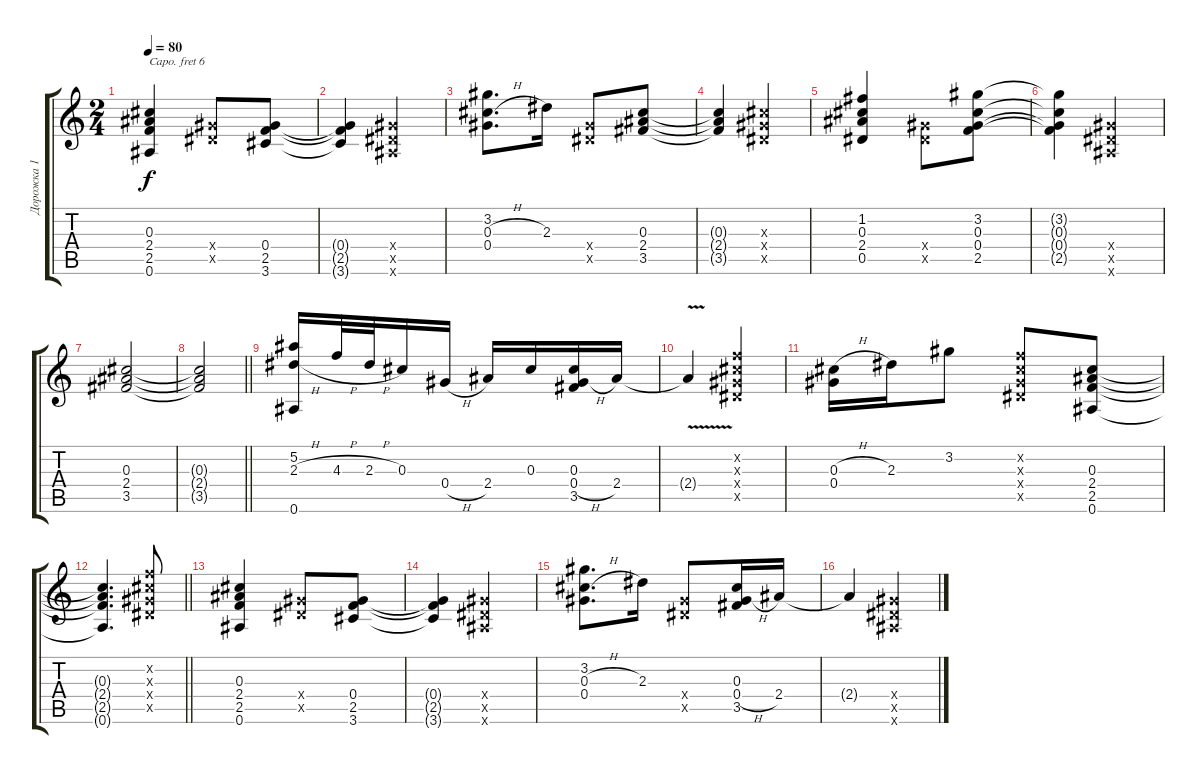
\track ("Дорожка 1" "Дорожка 1") {instrument acousticguitarsteel}
\staff {score tabs}
\capo 6
\tuning (E4 B3 G3 D3 A2 E2) {hide}
\ts (2 4)
\tempo 80
\clef g2
\ks c
(0.3 2.4 2.5 0.6).4{dy f} (0.4{x} 0.5{x}).8 (0.4 2.5 3.6).8 |
(0.4{t} 2.5{t} 3.6{t}).4 (0.4{x} 0.5{x} 0.6{x}).4 |
(3.2 0.3{h} 0.4).8{d} 2.3.16 (0.4{x} 0.5{x}).8 (0.3 2.4 3.5).8 |
(0.3{t} 2.4{t} 3.5{t}).4 (0.3{x} 0.4{x} 0.5{x}).4 |
(1.2 0.3 2.4 0.5).4 (0.4{x} 0.5{x}).8 (3.2 0.3 0.4 2.5).8 |
(3.2{t} 0.3{t} 0.4{t} 2.5{t}).4 (0.4{x} 0.5{x} 0.6{x}).4 |
(0.3 2.4 3.5).2 |
\barLineRight lightlight
(0.3{t} 2.4{t} 3.5{t}).2 |
\section ("" "")
(5.2 2.3{h} 0.6).16 4.3{h}.32 2.3{h}.32 0.3.16 0.4{h}.16 2.4.16 0.3.16 (0.3 0.4{h} 3.5).16 2.4.16 |
2.4{v t}.4 (0.2{x} 0.3{x} 0.4{x} 0.5{x}).4 |
(0.3{h} 0.4).16 2.3.16 3.2.8 (0.2{x} 0.3{x} 0.4{x} 0.5{x}).8 (0.3 2.4 2.5 0.6).8 |
\barLineRight lightlight
(0.3{t} 2.4{t} 2.5{t} 0.6{t}).4{d} (0.2{x} 0.3{x} 0.4{x} 0.5{x}).8 |
\section ("" "")
(0.3 2.4 2.5 0.6).4 (0.4{x} 0.5{x}).8 (0.4 2.5 3.6).8 |
(0.4{t} 2.5{t} 3.6{t}).4 (0.4{x} 0.5{x} 0.6{x}).4 |
(3.2 0.3{h} 0.4).8{d} 2.3.16 (0.4{x} 0.5{x}).8 (0.3 0.4{h} 3.5).16 2.4.16 |
2.4{t}.4 (0.4{x} 0.5{x} 0.6{x}).4
